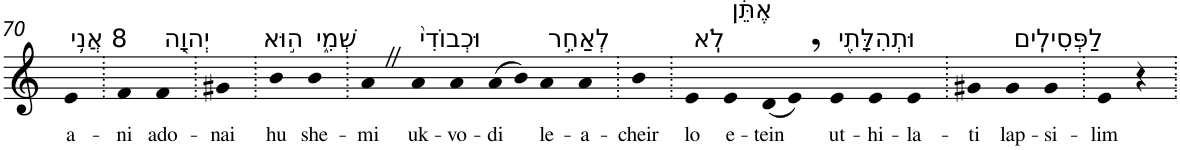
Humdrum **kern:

**kern	**text
*part1	*part1
*staff1	*staff1
*I"Piano	*
*I'Pno	*
!!LO:PB:g=z
*clefG2	*
*k[]	*
=70	=70
!LO:TX:a:t=8 אֲנִ֥י	!
!	!LO:LY:b
4e	a-
=71.	=71.
!	!LO:LY:b
4f	-ni
!LO:TX:a:t=יְהוָ֖ה	!
!	!LO:LY:b
4f	ado-
=72.	=72.
!	!LO:LY:b
4g#X	-nai
=73.	=73.
!LO:TX:a:t=ה֣וּא	!
!	!LO:LY:b
4b	hu
!LO:TX:a:t=שְׁמִ֑י	!
!	!LO:LY:b
4b	she-
=74.	=74.
!	!LO:LY:b
4aZ	-mi
!LO:TX:a:t=וּכְבוֹדִי֙	!
!	!LO:LY:b
4a	uk-
!	!LO:LY:b
4a	-vo-
!	!LO:LY:b
(8a	-di
8b)	.
!LO:TX:a:t=לְאַחֵ֣ר	!
!	!LO:LY:b
4a	le-
!	!LO:LY:b
4a	-a-
=75.	=75.
!	!LO:LY:b
4b	-cheir
=76.	=76.
!LO:TX:a:t=לֹֽא	!
!	!LO:LY:b
4e	lo
!LO:TX:a:t=אֶתֵּ֔ן	!
!	!LO:LY:b
4e	e-
!	!LO:LY:b
(8d	-tein
8e,)	.
!LO:TX:a:t=וּתְהִלָּתִ֖י	!
!	!LO:LY:b
4e	ut-
!	!LO:LY:b
4e	-hi-
!	!LO:LY:b
4e	-la-
=77.	=77.
!	!LO:LY:b
4g#X	-ti
!LO:TX:a:t=לַפְּסִילִֽים	!
!	!LO:LY:b
4g#	lap-
!	!LO:LY:b
4g#	-si-
=78.	=78.
!	!LO:LY:b
4e	-lim
4r	.
=.	=.
*-	*-
